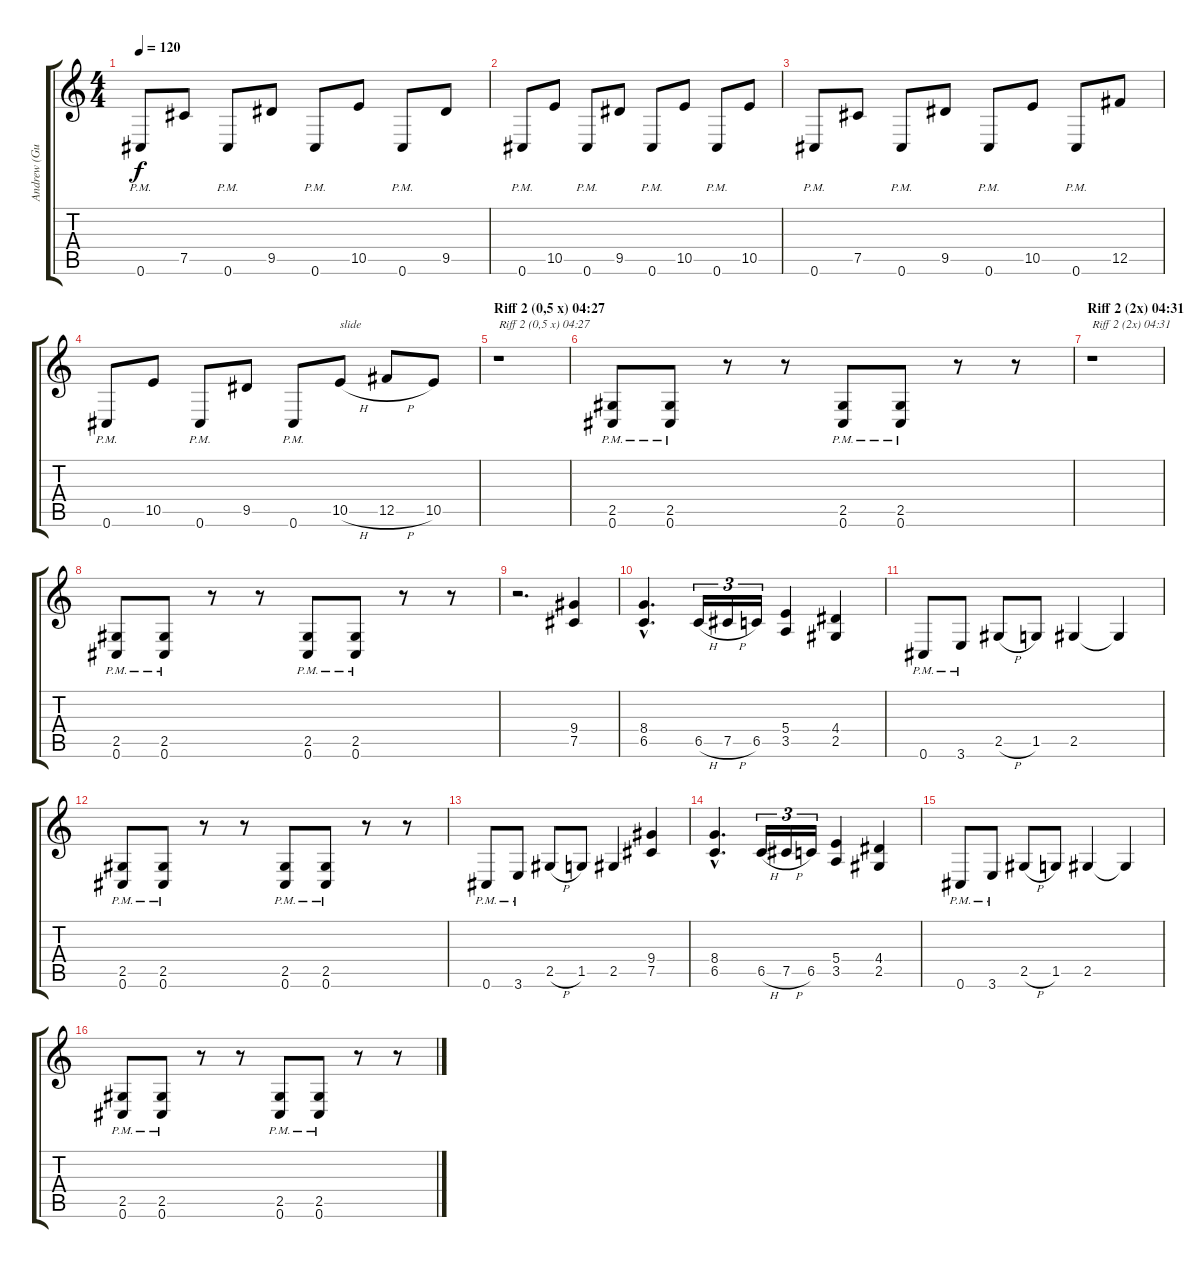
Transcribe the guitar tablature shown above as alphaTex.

\track ("Andrew (Guitar right) tuned to C#" "Andrew (Gu") {instrument distortionguitar}
\staff {score tabs}
\tuning (Db4 Ab3 E3 B2 Gb2 Db2) {hide}
\ts (4 4)
\tempo 120
\clef g2
\ks c
0.6{pm}.8{dy f} 7.5.8 0.6{pm}.8 9.5.8 0.6{pm}.8 10.5.8 0.6{pm}.8 9.5.8 |
0.6{pm}.8 10.5.8 0.6{pm}.8 9.5.8 0.6{pm}.8 10.5.8 0.6{pm}.8 10.5.8 |
0.6{pm}.8 7.5.8 0.6{pm}.8 9.5.8 0.6{pm}.8 10.5.8 0.6{pm}.8 12.5.8 |
0.6{pm}.8 10.5.8 0.6{pm}.8 9.5.8 0.6{pm}.8 10.5{h}.8{txt "slide"} 12.5{h}.8 10.5.8 |
\section ("" "Riff 2 (0,5 x) 04:27")
r.1{txt "Riff 2 (0,5 x) 04:27" volume 13} |
(2.5{pm} 0.6{pm}).8 (2.5{pm} 0.6{pm}).8 r.8 r.8 (2.5{pm} 0.6{pm}).8 (2.5{pm} 0.6{pm}).8 r.8 r.8 |
\section ("" "Riff 2 (2x) 04:31")
r.1{txt "Riff 2 (2x) 04:31"} |
(2.5{pm} 0.6{pm}).8 (2.5{pm} 0.6{pm}).8 r.8 r.8 (2.5{pm} 0.6{pm}).8 (2.5{pm} 0.6{pm}).8 r.8 r.8 |
r.2{d} (9.4 7.5).4 |
(8.4{hac} 6.5{hac}).4{d} 6.5{h}.16{tu (3 2)} 7.5{h}.16{tu (3 2)} 6.5.16{tu (3 2)} (5.4 3.5).4 (4.4 2.5).4 |
0.6{pm}.8 3.6{pm}.8 2.5{h}.8 1.5.8 2.5.4 2.5{t}.4 |
(2.5{pm} 0.6{pm}).8 (2.5{pm} 0.6{pm}).8 r.8 r.8 (2.5{pm} 0.6{pm}).8 (2.5{pm} 0.6{pm}).8 r.8 r.8 |
0.6{pm}.8 3.6{pm}.8 2.5{h}.8 1.5.8 2.5.4 (9.4 7.5).4 |
(8.4{hac} 6.5{hac}).4{d} 6.5{h}.16{tu (3 2)} 7.5{h}.16{tu (3 2)} 6.5.16{tu (3 2)} (5.4 3.5).4 (4.4 2.5).4 |
0.6{pm}.8 3.6{pm}.8 2.5{h}.8 1.5.8 2.5.4 2.5{t}.4 |
(2.5{pm} 0.6{pm}).8 (2.5{pm} 0.6{pm}).8 r.8 r.8 (2.5{pm} 0.6{pm}).8 (2.5{pm} 0.6{pm}).8 r.8 r.8
